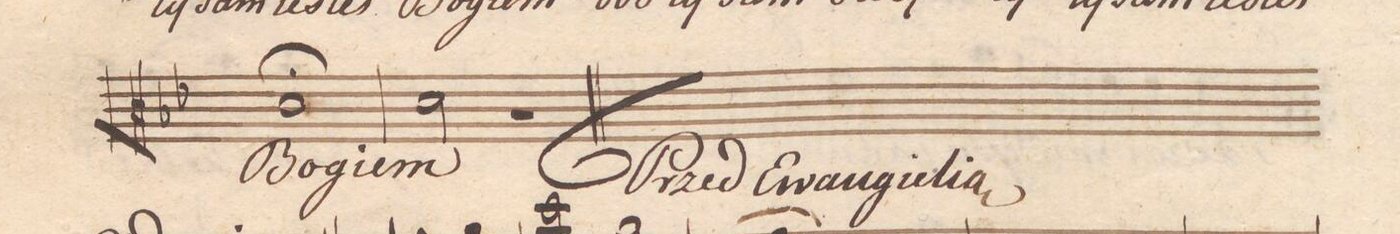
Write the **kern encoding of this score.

**kern	**text	**dynam
*I"Alto	*	*
*clefC3	*	*
*k[b-e-]	*	*
*met(c)	*	*
*M4/4	*	*
1d\;	Bo-	.
=117	=117	=117
2d\	-giem	.
2r	.	.
==	==	==
*-	*-	*-
